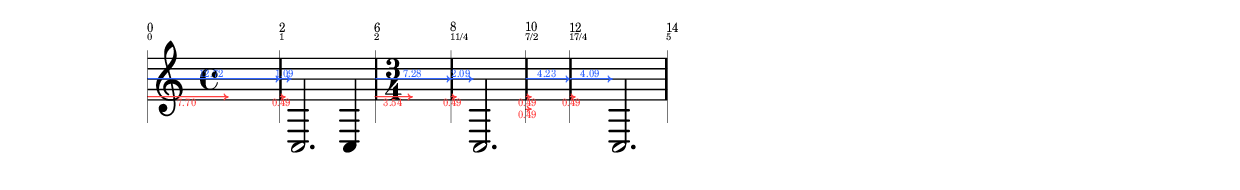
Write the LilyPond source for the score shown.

\header{
  texidoc = "Notes that fill a whole measure are preceded by extra space. "
  
  }

\version "2.12.0"

\layout{
  ragged-right=##t
}

\new Staff \relative {
  \override Score.NonMusicalPaperColumn #'stencil = #ly:paper-column::print
  \override Score.NonMusicalPaperColumn #'layer = #1
  
  \time 4/4
  s1
  c2. c4
  \time 3/4
  s2.
  c2.
  \override Score.NonMusicalPaperColumn #'full-measure-extra-space = #3.0
  s2.
  c2.
}
